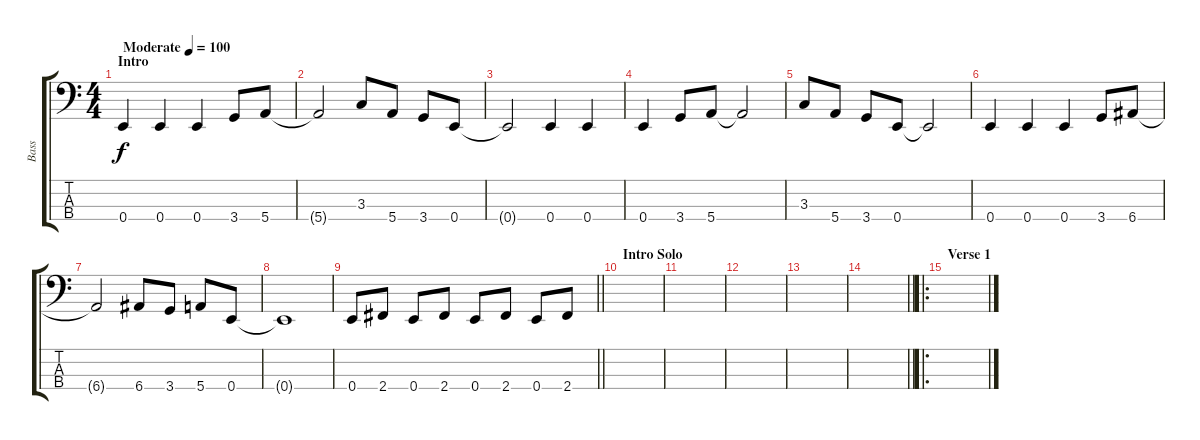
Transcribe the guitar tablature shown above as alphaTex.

\track ("Bass" "Bass") {instrument electricbassfinger}
\staff {score tabs}
\tuning (G2 D2 A1 E1) {hide}
\ts (4 4)
\section ("" "Intro")
\tempo (100 "Moderate")
\clef f4
\ks c
0.4.4{dy f instrument electricbassfinger} 0.4.4 0.4.4 3.4.8 5.4.8 |
5.4{t}.2 3.3.8 5.4.8 3.4.8 0.4.8 |
0.4{t}.2 0.4.4 0.4.4 |
0.4.4 3.4.8 5.4.8 5.4{t}.2 |
3.3.8 5.4.8 3.4.8 0.4.8 0.4{t}.2 |
0.4.4 0.4.4 0.4.4 3.4.8 6.4.8 |
6.4{t}.2 6.4.8 3.4.8 5.4.8 0.4.8 |
0.4{t}.1 |
\barLineRight lightlight
0.4.8 2.4.8 0.4.8 2.4.8 0.4.8 2.4.8 0.4.8 2.4.8 |
\section ("" "Intro Solo")
|
|
|
|
\barLineRight lightlight
|
\ro
\section ("" "Verse 1")
